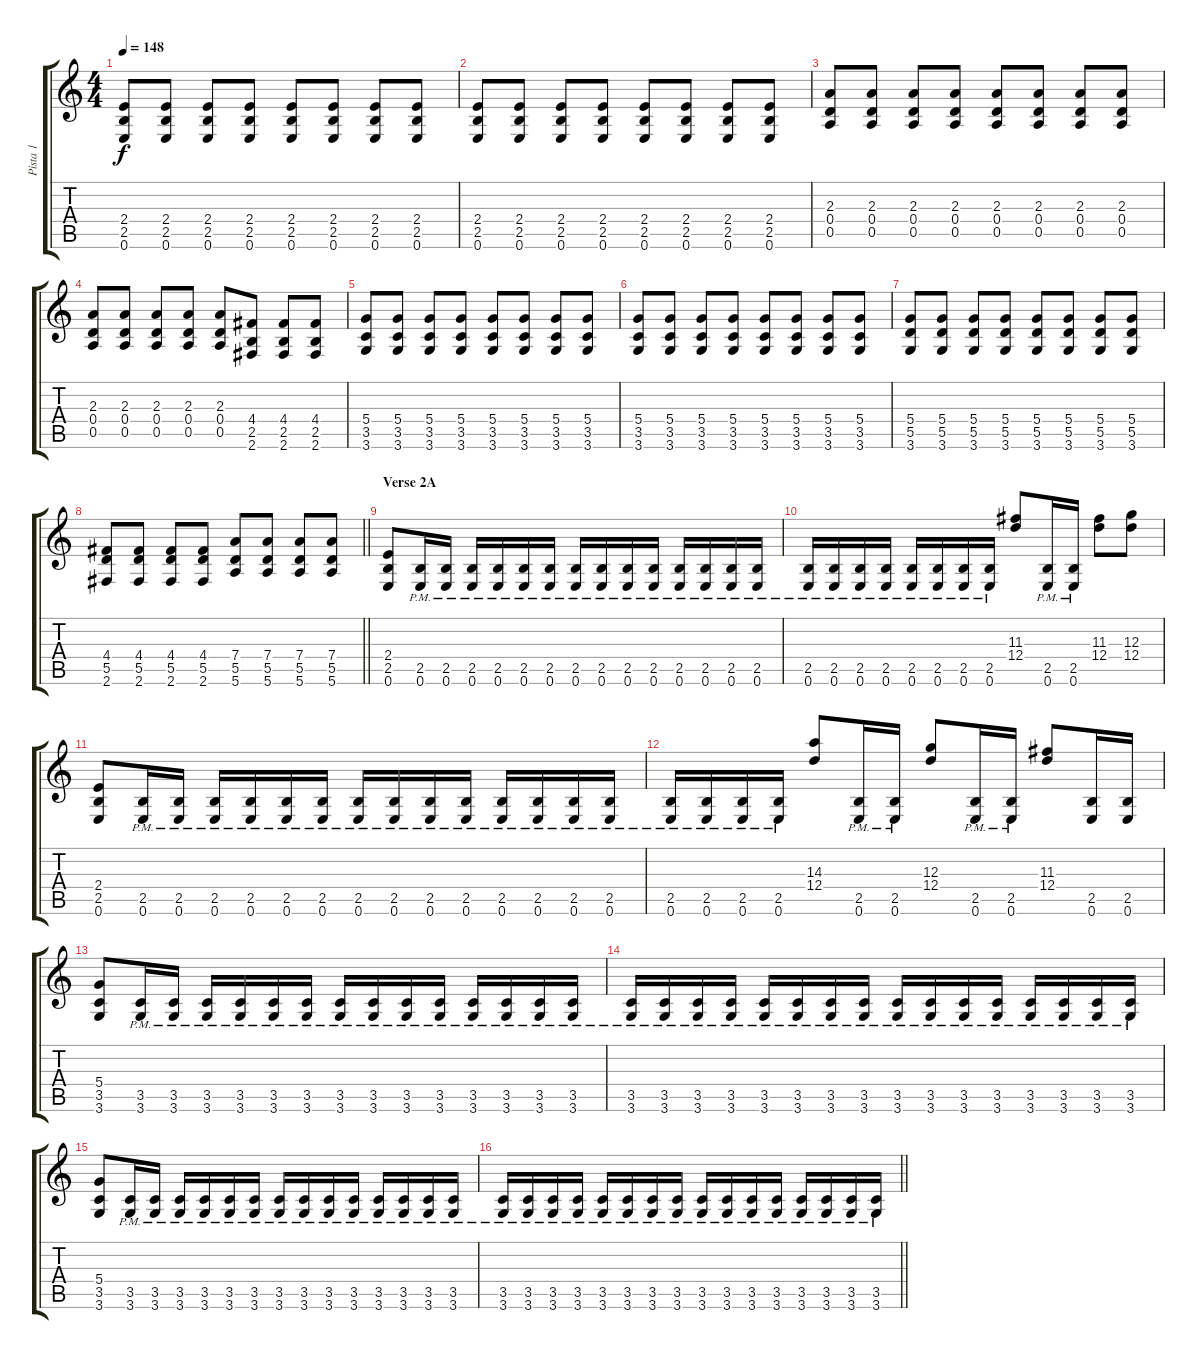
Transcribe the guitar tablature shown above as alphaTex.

\track ("Pista 1" "Pista 1") {instrument overdrivenguitar}
\staff {score tabs}
\tuning (E4 B3 G3 D3 A2 E2) {hide}
\ts (4 4)
\tempo 148
\clef g2
\ks c
(2.4 2.5 0.6).8{dy f} (2.4 2.5 0.6).8 (2.4 2.5 0.6).8 (2.4 2.5 0.6).8 (2.4 2.5 0.6).8 (2.4 2.5 0.6).8 (2.4 2.5 0.6).8 (2.4 2.5 0.6).8 |
(2.4 2.5 0.6).8 (2.4 2.5 0.6).8 (2.4 2.5 0.6).8 (2.4 2.5 0.6).8 (2.4 2.5 0.6).8 (2.4 2.5 0.6).8 (2.4 2.5 0.6).8 (2.4 2.5 0.6).8 |
(2.3 0.4 0.5).8 (2.3 0.4 0.5).8 (2.3 0.4 0.5).8 (2.3 0.4 0.5).8 (2.3 0.4 0.5).8 (2.3 0.4 0.5).8 (2.3 0.4 0.5).8 (2.3 0.4 0.5).8 |
(2.3 0.4 0.5).8 (2.3 0.4 0.5).8 (2.3 0.4 0.5).8 (2.3 0.4 0.5).8 (2.3 0.4 0.5).8 (4.4 2.5 2.6).8 (4.4 2.5 2.6).8 (4.4 2.5 2.6).8 |
(5.4 3.5 3.6).8 (5.4 3.5 3.6).8 (5.4 3.5 3.6).8 (5.4 3.5 3.6).8 (5.4 3.5 3.6).8 (5.4 3.5 3.6).8 (5.4 3.5 3.6).8 (5.4 3.5 3.6).8 |
(5.4 3.5 3.6).8 (5.4 3.5 3.6).8 (5.4 3.5 3.6).8 (5.4 3.5 3.6).8 (5.4 3.5 3.6).8 (5.4 3.5 3.6).8 (5.4 3.5 3.6).8 (5.4 3.5 3.6).8 |
(5.4 5.5 3.6).8 (5.4 5.5 3.6).8 (5.4 5.5 3.6).8 (5.4 5.5 3.6).8 (5.4 5.5 3.6).8 (5.4 5.5 3.6).8 (5.4 5.5 3.6).8 (5.4 5.5 3.6).8 |
\barLineRight lightlight
(4.4 5.5 2.6).8 (4.4 5.5 2.6).8 (4.4 5.5 2.6).8 (4.4 5.5 2.6).8 (7.4 5.5 5.6).8 (7.4 5.5 5.6).8 (7.4 5.5 5.6).8 (7.4 5.5 5.6).8 |
\section ("" "Verse 2A")
(2.4 2.5 0.6).8 (2.5{pm} 0.6{pm}).16 (2.5{pm} 0.6{pm}).16 (2.5{pm} 0.6{pm}).16 (2.5{pm} 0.6{pm}).16 (2.5{pm} 0.6{pm}).16 (2.5{pm} 0.6{pm}).16 (2.5{pm} 0.6{pm}).16 (2.5{pm} 0.6{pm}).16 (2.5{pm} 0.6{pm}).16 (2.5{pm} 0.6{pm}).16 (2.5{pm} 0.6{pm}).16 (2.5{pm} 0.6{pm}).16 (2.5{pm} 0.6{pm}).16 (2.5{pm} 0.6{pm}).16 |
(2.5{pm} 0.6{pm}).16 (2.5{pm} 0.6{pm}).16 (2.5{pm} 0.6{pm}).16 (2.5{pm} 0.6{pm}).16 (2.5{pm} 0.6{pm}).16 (2.5{pm} 0.6{pm}).16 (2.5{pm} 0.6{pm}).16 (2.5{pm} 0.6{pm}).16 (11.3 12.4).8 (2.5{pm} 0.6{pm}).16 (2.5{pm} 0.6{pm}).16 (11.3 12.4).8 (12.3 12.4).8 |
(2.4 2.5 0.6).8 (2.5{pm} 0.6{pm}).16 (2.5{pm} 0.6{pm}).16 (2.5{pm} 0.6{pm}).16 (2.5{pm} 0.6{pm}).16 (2.5{pm} 0.6{pm}).16 (2.5{pm} 0.6{pm}).16 (2.5{pm} 0.6{pm}).16 (2.5{pm} 0.6{pm}).16 (2.5{pm} 0.6{pm}).16 (2.5{pm} 0.6{pm}).16 (2.5{pm} 0.6{pm}).16 (2.5{pm} 0.6{pm}).16 (2.5{pm} 0.6{pm}).16 (2.5{pm} 0.6{pm}).16 |
(2.5{pm} 0.6{pm}).16 (2.5{pm} 0.6{pm}).16 (2.5{pm} 0.6{pm}).16 (2.5{pm} 0.6{pm}).16 (14.3 12.4).8 (2.5{pm} 0.6{pm}).16 (2.5{pm} 0.6{pm}).16 (12.3 12.4).8 (2.5{pm} 0.6{pm}).16 (2.5{pm} 0.6{pm}).16 (11.3 12.4).8 (2.5 0.6).16 (2.5 0.6).16 |
(5.4 3.5 3.6).8 (3.5{pm} 3.6{pm}).16 (3.5{pm} 3.6{pm}).16 (3.5{pm} 3.6{pm}).16 (3.5{pm} 3.6{pm}).16 (3.5{pm} 3.6{pm}).16 (3.5{pm} 3.6{pm}).16 (3.5{pm} 3.6{pm}).16 (3.5{pm} 3.6{pm}).16 (3.5{pm} 3.6{pm}).16 (3.5{pm} 3.6{pm}).16 (3.5{pm} 3.6{pm}).16 (3.5{pm} 3.6{pm}).16 (3.5{pm} 3.6{pm}).16 (3.5{pm} 3.6{pm}).16 |
(3.5{pm} 3.6{pm}).16 (3.5{pm} 3.6{pm}).16 (3.5{pm} 3.6{pm}).16 (3.5{pm} 3.6{pm}).16 (3.5{pm} 3.6{pm}).16 (3.5{pm} 3.6{pm}).16 (3.5{pm} 3.6{pm}).16 (3.5{pm} 3.6{pm}).16 (3.5{pm} 3.6{pm}).16 (3.5{pm} 3.6{pm}).16 (3.5{pm} 3.6{pm}).16 (3.5{pm} 3.6{pm}).16 (3.5{pm} 3.6{pm}).16 (3.5{pm} 3.6{pm}).16 (3.5{pm} 3.6{pm}).16 (3.5{pm} 3.6{pm}).16 |
(5.4 3.5 3.6).8 (3.5{pm} 3.6{pm}).16 (3.5{pm} 3.6{pm}).16 (3.5{pm} 3.6{pm}).16 (3.5{pm} 3.6{pm}).16 (3.5{pm} 3.6{pm}).16 (3.5{pm} 3.6{pm}).16 (3.5{pm} 3.6{pm}).16 (3.5{pm} 3.6{pm}).16 (3.5{pm} 3.6{pm}).16 (3.5{pm} 3.6{pm}).16 (3.5{pm} 3.6{pm}).16 (3.5{pm} 3.6{pm}).16 (3.5{pm} 3.6{pm}).16 (3.5{pm} 3.6{pm}).16 |
\barLineRight lightlight
(3.5{pm} 3.6{pm}).16 (3.5{pm} 3.6{pm}).16 (3.5{pm} 3.6{pm}).16 (3.5{pm} 3.6{pm}).16 (3.5{pm} 3.6{pm}).16 (3.5{pm} 3.6{pm}).16 (3.5{pm} 3.6{pm}).16 (3.5{pm} 3.6{pm}).16 (3.5{pm} 3.6{pm}).16 (3.5{pm} 3.6{pm}).16 (3.5{pm} 3.6{pm}).16 (3.5{pm} 3.6{pm}).16 (3.5{pm} 3.6{pm}).16 (3.5{pm} 3.6{pm}).16 (3.5{pm} 3.6{pm}).16 (3.5{pm} 3.6{pm}).16
